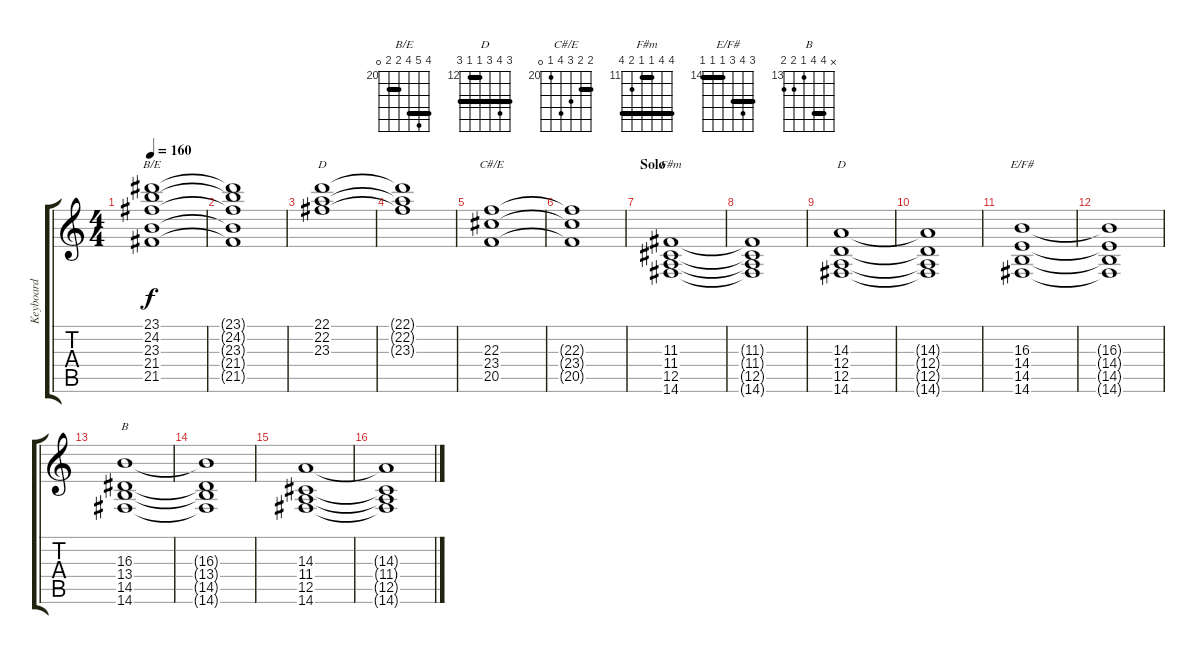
\track ("Keyboard" "Keyboard") {instrument churchorgan}
\staff {score tabs}
\tuning (E4 B3 G3 D3 A2 E2) {hide}
\chord ("B/E" 23 24 23 21 21 0) {firstfret 20 barre (21 23)}
\chord ("D" 22 22 23 0 x x) {firstfret 20 barre 22}
\chord ("C#/E" 21 21 22 23 20 0) {firstfret 20 barre 21}
\chord ("F#m" 14 14 11 11 12 14) {firstfret 11 barre (11 14)}
\chord ("D" 14 15 14 12 12 14) {firstfret 12 barre (12 14)}
\chord ("E/F#" 16 17 16 14 14 14) {firstfret 14 barre (14 16)}
\chord ("B" x 16 16 13 14 14) {firstfret 13 barre 16}
\ts (4 4)
\tempo 160
\clef g2
\ks aminor
(23.1 24.2 23.3 21.4 21.5).1{ch "B/E" dy f} |
(23.1{t} 24.2{t} 23.3{t} 21.4{t} 21.5{t}).1 |
(22.1 22.2 23.3).1{ch "D"} |
(22.1{t} 22.2{t} 23.3{t}).1 |
(22.3 23.4 20.5).1{ch "C#/E"} |
(22.3{t} 23.4{t} 20.5{t}).1 |
\section ("" "Solo")
(11.3 11.4 12.5 14.6).1{ch "F#m"} |
(11.3{t} 11.4{t} 12.5{t} 14.6{t}).1 |
(14.3 12.4 12.5 14.6).1{ch "D"} |
(14.3{t} 12.4{t} 12.5{t} 14.6{t}).1 |
(16.3 14.4 14.5 14.6).1{ch "E/F#"} |
(16.3{t} 14.4{t} 14.5{t} 14.6{t}).1 |
(16.3 13.4 14.5 14.6).1{ch "B"} |
(16.3{t} 13.4{t} 14.5{t} 14.6{t}).1 |
(14.3 11.4 12.5 14.6).1 |
(14.3{t} 11.4{t} 12.5{t} 14.6{t}).1
